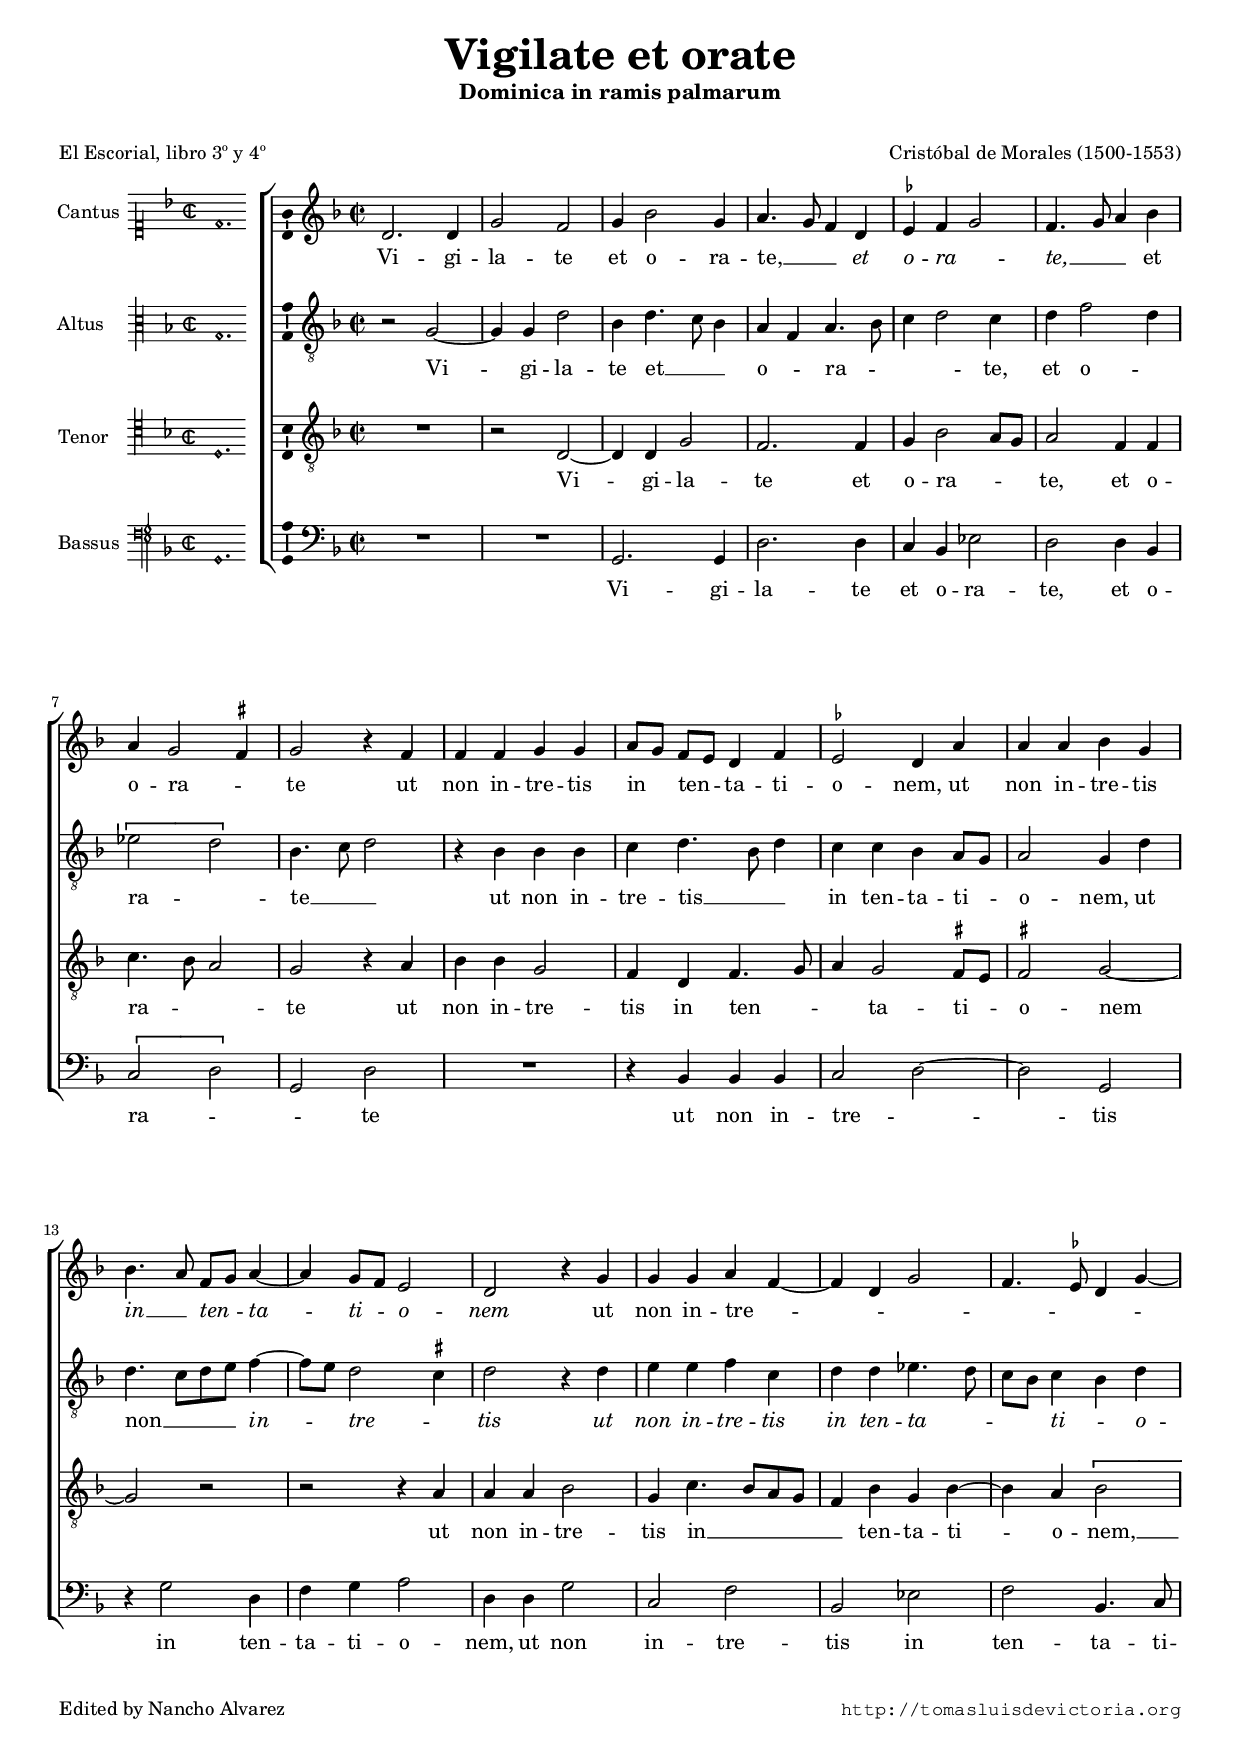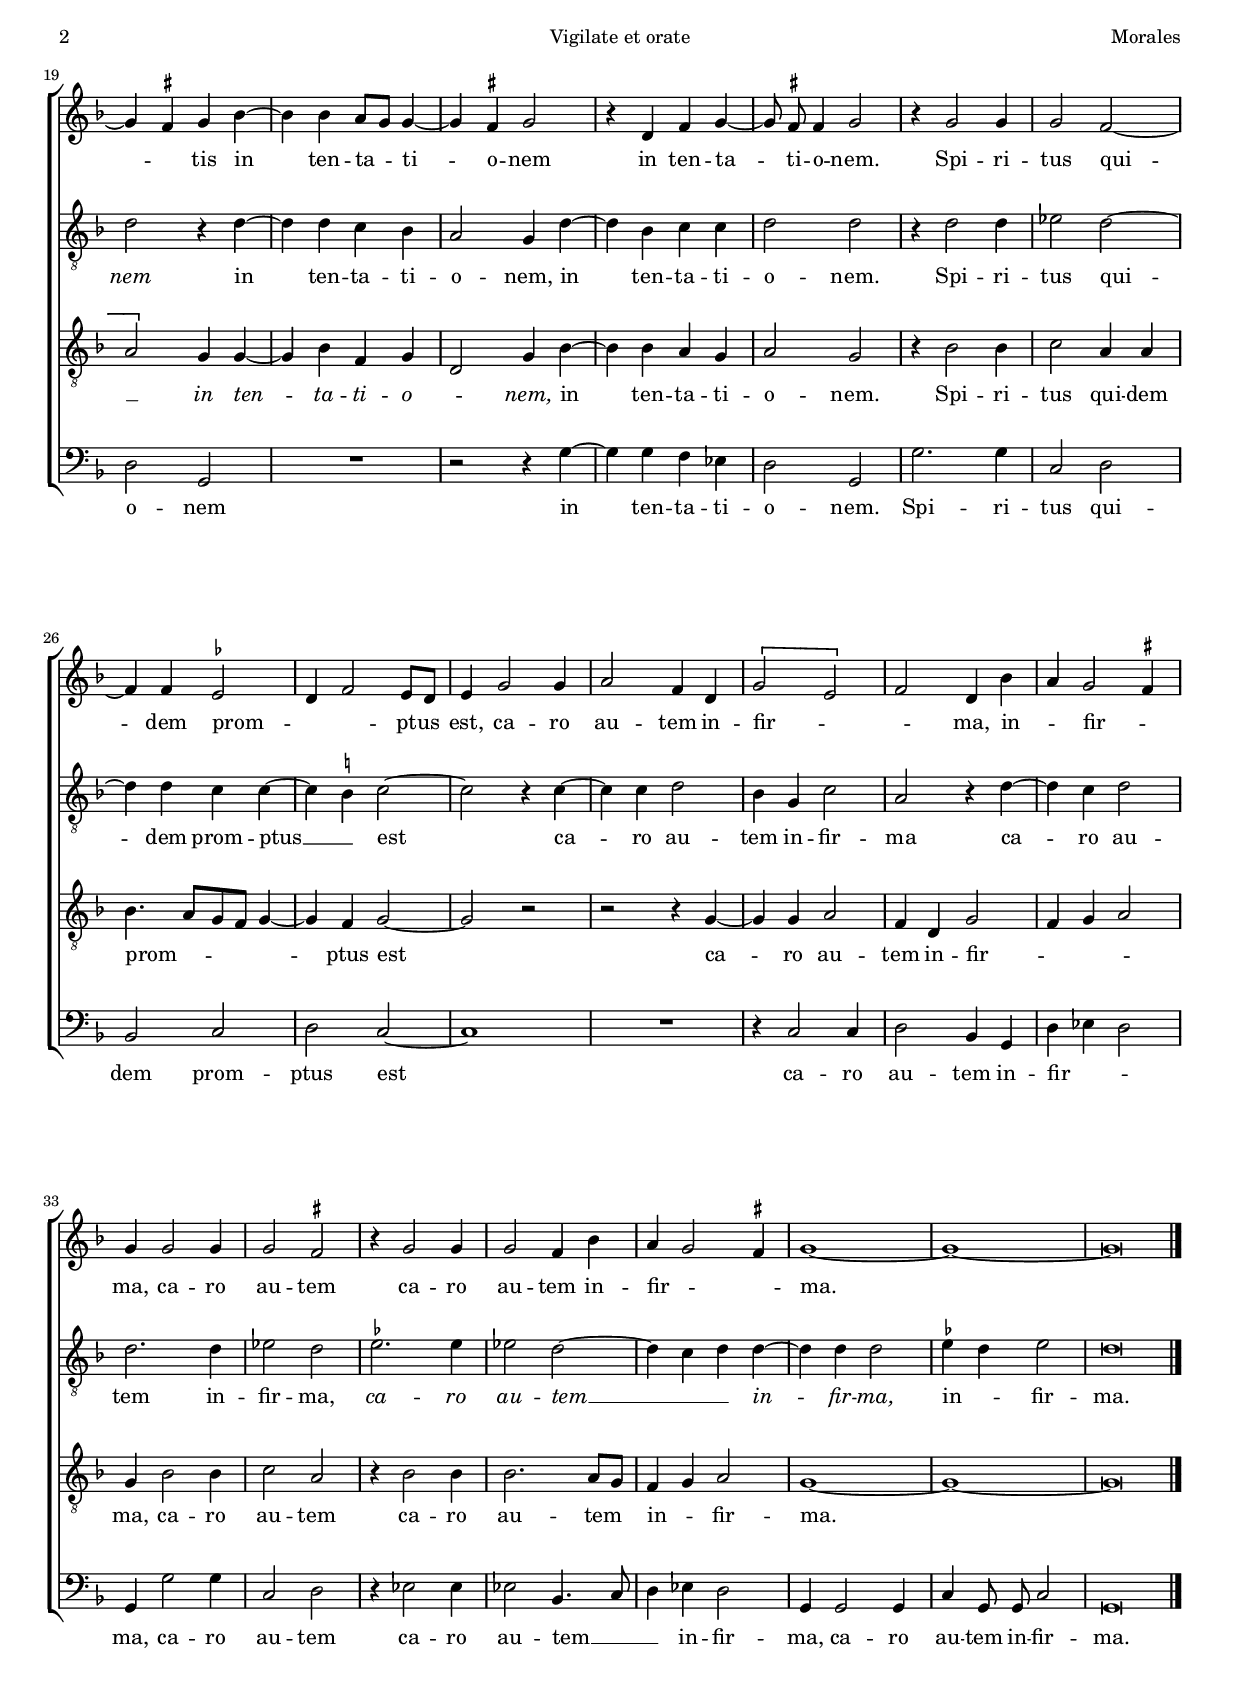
\version "2.18.0"

#(set-default-paper-size "a4")
#(set-global-staff-size 16.5)
#(ly:set-option 'point-and-click #f)
%mobile -s15.5 -i3.2

italicas=\override LyricText.font-shape = #'italic
rectas=\override LyricText.font-shape = #'upright
ss=\once \set suggestAccidentals = ##t
incipitwidth = 20
mtempo={\tempo 4 = 100}
mtempob={\tempo 4 = 50}
mt=#(define-music-function (parser location offset) (number?) ; move lyric text
      #{ \once \override LyricText.X-offset = -$offset #})

htitle="Vigilate et orate"
hcomposer="Morales"

\header {
	title=\markup{\fontsize #3 "Vigilate et orate"}
	subtitle="Dominica in ramis palmarum"
	subsubtitle=\markup{\null \vspace #1 }
	composer="Cristóbal de Morales (1500-1553)"
        pdfauthor=\composer
	%opus="(-)"
	poet=\markup{"El Escorial, libro 3º y 4º"} % manuscritos sin nombre del autor
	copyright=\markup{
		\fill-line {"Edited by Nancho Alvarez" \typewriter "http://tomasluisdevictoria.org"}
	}
%	tagline=""
}

global={\key f \major \time 2/2  \skip 1*40 \bar "|."
}

cantus={
	d'2. d'4 |
	g'2 f' |
	g'4 bes'2 g'4 |
	a'4. g'8 f'4 d' |
%5
	\ss ees' f' g'2 |
	f'4. g'8 a'4 bes' |
	a' g'2 \ss fis'4 |
	g'2 r4 f' |
	f' f' g' g' |
%10
	 a'8[ g']  f'[ e'] d'4 f' |
	\ss ees'2 d'4 a' |
	a' a' bes' g' |
	bes'4. a'8 f' g' a'4 ~ |
	a' g'8 f' e'2 |
%15
	d' r4 g' |
	g' g' a' f' ~ |
	f' d' g'2 |
	f'4. \ss ees'8 d'4 g' ~ |
	g' \ss fis' g' bes' ~ |
%20
	bes' bes' a'8 g' g'4 ~ |
	g' \ss fis' g'2 |
	r4 d' f' g' ~ |
	\set Staff.autoBeaming = ##f
	g'8 \ss fis' fis'4 g'2 |
	\set Staff.autoBeaming = ##t
	r4 g'2 g'4 |
%25
	g'2 f' ~ |
	f'4 f' \ss ees'2 |
	d'4 f'2 e'8 d' |
	e'4 g'2 g'4 |
	a'2 f'4 d' |
%30
	\[g'2 e'\] |
	f' d'4 bes' |
	a' g'2 \ss fis'4 |
	g' g'2 g'4 |
	g'2 \ss fis' |
%35
	r4 g'2 g'4 |
	g'2 f'4 bes' |
	a' g'2 \ss fis'4 |
	g'1 ~ |
	g' ~ |
%40
	g'\breve*1/2
}

altus={\transpose c' c {
	r2 g' ~ |
	g'4 g' d''2 |
	bes'4 d''4. c''8 bes'4 |
	a' f' a'4. bes'8 |
%5
	c''4 d''2 c''4 |
	d'' f''2 d''4 |
	\[ees''2 d''\] |
	bes'4. c''8 d''2 |
	r4 bes' bes' bes' |
%10
	c'' d''4. bes'8 d''4 |
	c'' c'' bes' a'8 g' |
	a'2 g'4 d'' |
	d''4.  c''8[ d'' e''] f''4 ~ |
	f''8 e'' d''2 \ss cis''4 |
%15
	d''2 r4 d'' |
	e'' e'' f'' c'' |
	d'' d'' ees''4. d''8 |
	c'' bes' c''4 bes' d'' |
	d''2 r4 d'' ~ |
%20
	d'' d'' c'' bes' |
	a'2 g'4 d'' ~ |
	d'' bes' c'' c'' |
	d''2 d'' |
	r4 d''2 d''4 |
%25
	ees''2 d'' ~ |
	d''4 d'' c'' c'' ~ |
	c'' \ss b' c''2 ~ |
	c'' r4 c'' ~ |
	c'' c'' d''2 |
%30
	bes'4 g' c''2 |
	a' r4 d'' ~ |
	d'' c'' d''2 |
	d''2. d''4 |
	ees''2 d'' |
%35
	\ss ees''2. ees''4 |
	ees''2 d'' ~ |
	d''4 c'' d'' d'' ~ |
	d'' d'' d''2 |
	\ss ees''4 d'' ees''2 |
%40
	d''\breve*1/2
}
}

tenor={
	R1*4/4 |
	r2 d ~ |
	d4 d g2 |
	f2. f4 |
%5
	g bes2 a8 g |
	a2 f4 f |
	c'4. bes8 a2 |
	g r4 a |
	bes bes g2 |
%10
	f4 d f4. g8 |
	a4 g2 \ss fis8 e |
	\ss fis2 g ~ |
	g r |
	r r4 a |
%15
	a a bes2 |
	g4 c'4. bes8 a g |
	f4 bes g bes ~ |
	bes a \[bes2 |
	a\] g4 g ~ |
%20
	g bes f g |
	d2 g4 bes ~ |
	bes bes a g |
	a2 g |
	r4 bes2 bes4 |
%25
	c'2 a4 a |
	bes4.  a8[ g f] g4 ~ |
	g f g2 ~ |
	g r |
	r r4 g ~ |
%30
	g g a2 |
	f4 d g2 |
	f4 g a2 |
	g4 bes2 bes4 |
	c'2 a |
%35
	r4 bes2 bes4 |
	bes2. a8 g |
	f4 g a2 |
	g1 ~ |
	g ~ |
%40
	g\breve*1/2
}

bassus={
	R1*4/4 |
	R1*4/4 |
	g,2. g,4 |
	d2. d4 |
%5
	c bes, ees2 |
	d d4 bes, |
	\[c2 d\] |
	g, d |
	R1*4/4 |
%10
	r4 bes, bes, bes, |
	c2 d ~ |
	d g, |
	r4 g2 d4 |
	f g a2 |
%15
	d4 d g2 |
	c f |
	bes, ees |
	f bes,4. c8 |
	d2 g, |
%20
	R1*4/4 |
	r2 r4 g ~ |
	g g f ees |
	d2 g, |
	g2. g4 |
%25
	c2 d |
	bes, c |
	d c ~ |
	c1 |
	R1*4/4 |
%30
	r4 c2 c4 |
	d2 bes,4 g, |
	d ees d2 |
	g,4 g2 g4 |
	c2 d |
%35
	r4 ees2 ees4 |
	ees2 bes,4. c8 |
	d4 ees d2 |
	g,4 g,2 g,4 |
	\set Staff.autoBeaming = ##f
	c g,8 g, c2 |
%40
	g,\breve*1/2
}

textocantus=\lyricmode{
Vi -- gi -- la -- te
et o -- ra -- te, __ _ _ 
\italicas
et o -- ra -- _ te, __ _ _ 
\rectas
et o -- ra -- _ te
ut non in -- tre -- tis in _ ten -- _ ta -- ti -- o -- nem,
ut non in -- tre -- tis
\italicas
in __ _ ten -- _ ta -- ti -- _ o -- nem
\rectas
ut non in -- tre -- _ _ _ _ _ _ _ _ tis 
in ten -- ta -- _ ti -- o -- nem
in ten -- ta -- ti -- o -- nem. 
Spi -- ri -- tus qui -- dem prom -- _ _ \mt #.5 ptus _ est,
ca -- ro au -- tem in -- fir -- _ _ ma,
in -- _ fir -- _ ma,
ca -- ro au -- tem
ca -- ro au -- tem in -- fir -- _ _ ma.
}

textoaltus=\lyricmode{
Vi -- gi -- la -- te
et __ _ _ o -- _ ra -- _ _ _ te,
et o -- _ ra -- _ te __ _ _ 
ut non in -- tre -- tis __ _ _ 
in ten -- ta -- ti -- _ o -- nem,
ut non __ _ _ _ 
\italicas
in -- _ tre -- _ tis
ut non in -- tre -- tis in ten -- ta -- _ _ _ ti -- _ o -- nem
\rectas
in ten -- ta -- ti -- o -- nem,
in ten -- ta -- ti -- o -- nem.
Spi -- ri -- tus qui -- dem prom -- ptus __ _ est
ca -- ro au -- tem in -- fir -- ma
ca -- ro au -- tem in -- fir -- ma,
\italicas
ca -- ro au -- tem __ _ _ in -- fir -- ma,
\rectas
in -- _ fir -- ma.

}

textotenor=\lyricmode{
Vi -- gi -- la -- te
et o -- ra -- _ _ te,
et o -- ra -- _ _ te
ut non in -- tre -- tis in ten -- _ _ ta -- ti -- _ o -- nem
ut non in -- tre -- tis in __ _ _ _ _ ten -- ta -- ti -- o -- \mt #1 nem, __ _
\italicas
in ten -- ta -- ti -- o -- _ nem,
\rectas
in ten -- ta -- ti -- o -- nem.
Spi -- ri -- tus qui -- dem prom -- _ _ _ _ ptus est
ca -- ro au -- tem in -- fir -- _ _ _ ma,
ca -- ro au -- tem 
ca -- ro au -- \mt #.5 tem _ in -- _ fir -- ma. _ _ 

}

textobassus=\lyricmode{
Vi -- gi -- la -- te
et o -- ra -- te,
et o -- ra -- _ _ te
ut non in -- tre -- _ tis 
in ten -- ta -- ti -- o -- nem,
ut non in -- tre -- tis in ten -- ta -- ti -- o -- nem
in ten -- ta -- ti -- o -- nem.
Spi -- ri -- tus qui -- dem prom -- ptus est
ca -- ro au -- tem in -- fir -- _ _ ma,
ca -- ro au -- tem
ca -- ro au -- tem __ _ _ in -- fir -- ma,
ca -- ro au -- tem in -- fir -- ma.

}

incipitcantus=\markup{
	\score{
		{ 
		\set Staff.instrumentName="Cantus "
		\override NoteHead.style = #'neomensural
		\override Staff.TimeSignature.style = #'neomensural
		\cadenzaOn 
		\clef "petrucci-c1"
		\key f \major
		\time 2/2
                d'1.
		} 

	\layout { line-width=\incipitwidth indent = 0 }
	}
}

incipitaltus=\markup{
	\score{
		{ 
		\set Staff.instrumentName="Altus    "
		\override NoteHead.style = #'neomensural 
		\override Staff.TimeSignature.style = #'neomensural
		\cadenzaOn 
		\clef "petrucci-c3"
		\key f \major
		\time 2/2
                g1.
		} 
	\layout { line-width=\incipitwidth indent = 0 }
	}
}


incipittenor=\markup{
	\score{
		{ 
		\set Staff.instrumentName="Tenor   "
		\override NoteHead.style = #'neomensural 
		\override Staff.TimeSignature.style = #'neomensural
		\cadenzaOn 
		\clef "petrucci-c4"
		\key f \major
		\time 2/2
                d1.
		} 
	\layout { line-width=\incipitwidth indent=0 }
	}
}

incipitbassus=\markup{
	\score{
		{ 
		\set Staff.instrumentName="Bassus "
		\override NoteHead.style = #'neomensural
		\override Staff.TimeSignature.style = #'neomensural
		\cadenzaOn 
		\clef "petrucci-f4"
		\key f \major
		\time 2/2
                g,1.
		} 
	\layout { line-width=\incipitwidth indent = 0 }
	}
}

%\layout {
%       \context {\Voice
%               \remove Ligature_bracket_engraver
%               \consists Mensural_ligature_engraver
%       }
%       line-width=\incipitwidth
%       indent = 0
%}

\score {\transpose c' c'{
\new ChoirStaff<<

	\new Staff <<\global
	\new Voice="v1" {
		\set Staff.instrumentName=\incipitcantus
		\clef "treble"
		\cantus }
	\new Lyrics \lyricsto "v1" {\textocantus }
	>>

	\new Staff <<\global
	\new Voice="v2" {
		\set Staff.instrumentName=\incipitaltus
		\clef "G_8"
		\altus }
	\new Lyrics \lyricsto "v2" {\textoaltus }
	>>
	
	\new Staff <<\global
	\new Voice="v3" {
		\set Staff.instrumentName=\incipittenor
		\clef "G_8"
		\tenor }
	\new Lyrics \lyricsto "v3" {\textotenor }
	>>

	\new Staff <<\global
	\new Voice="v4" {
		\set Staff.instrumentName=\incipitbassus
		\clef "bass"
		\bassus }
	\new Lyrics \lyricsto "v4" {\textobassus }
	>>
	
>>

	} % transpose

\layout{ 
	\context {\Lyrics 
		\override VerticalAxisGroup.staff-affinity = #UP
		\override VerticalAxisGroup.nonstaff-relatedstaff-spacing =
			#'((basic-distance . 0) (minimum-distance . 0) (padding . 1))
		\override LyricText.font-size = #1.2
		\override LyricHyphen.minimum-distance = #0.5
	}
	\context {\Score 
		tempoHideNote = ##t
		\override BarNumber.padding = #2 
	}
	\context {\Voice 
		%melismaBusyProperties = #'()
		%autoBeaming = ##f
	}
	\context {\Staff 
                %\RemoveEmptyStaves
                %\override VerticalAxisGroup.remove-first = ##t
		\override VerticalAxisGroup.staff-staff-spacing =
			#'((basic-distance . 11) (minimum-distance . 0) (padding . 1))
		\consists Ambitus_engraver 
		\override LigatureBracket.padding = #1
	}
}

%\midi { \mtempo }

}


\paper{
	evenHeaderMarkup=\markup  \fill-line { \fromproperty #'page:page-number-string \htitle \hcomposer }
	oddHeaderMarkup= \markup  \fill-line { \on-the-fly #not-first-page \hcomposer \on-the-fly #not-first-page \htitle \on-the-fly #not-first-page \fromproperty #'page:page-number-string }
	%system-count=20
	%page-count = 8
	ragged-last-bottom = ##f
	indent=3.6\cm
	system-system-spacing =
	#'((basic-distance . 20) (minimum-distance . 0) (padding . 5))
	top-system-spacing = % header
	#'((basic-distance . 8) (minimum-distance . 0) (padding . 0))
	last-bottom-spacing = % footer
	#'((basic-distance . 12) (minimum-distance . 0) (padding . 0))
	markup-system-spacing.padding = #1.5
}
